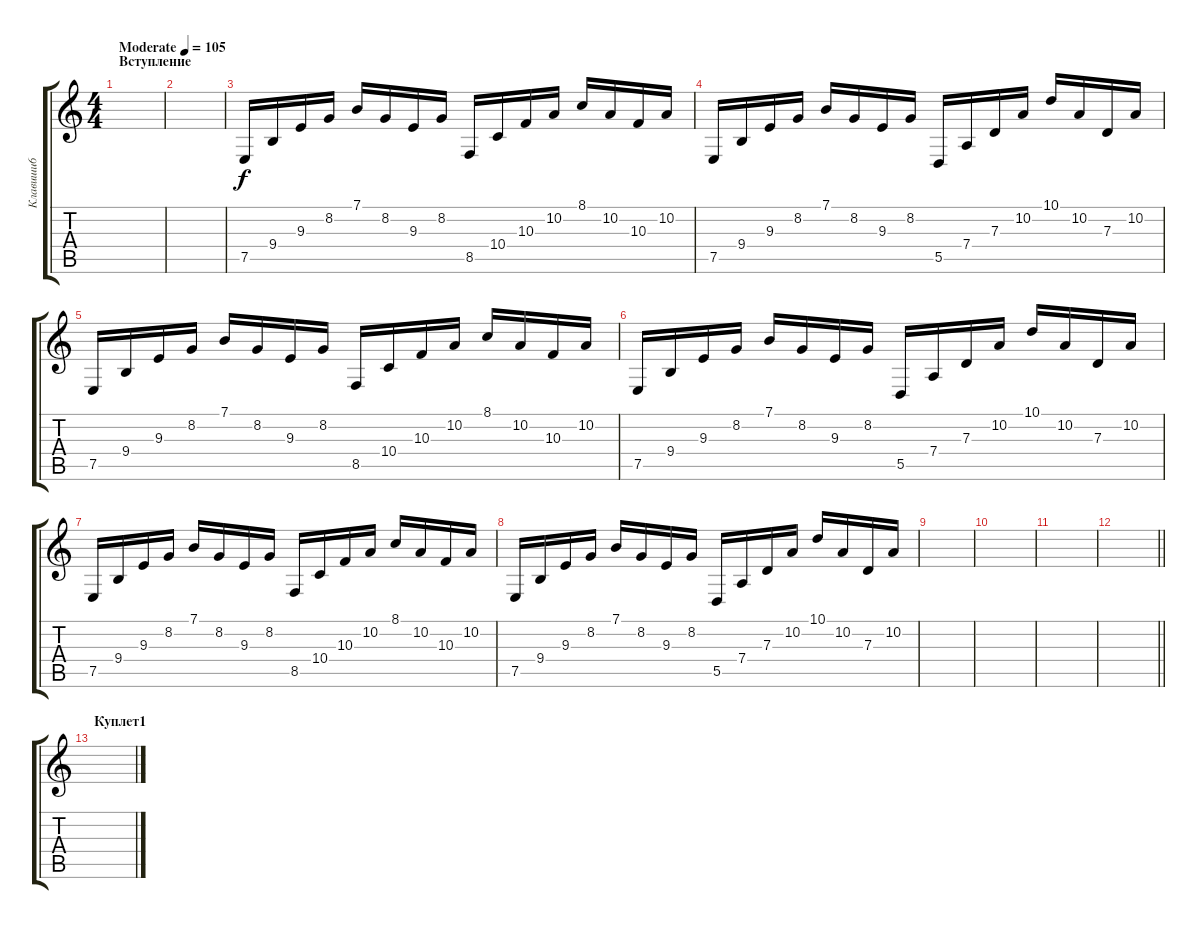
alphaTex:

\track ("Клавиши6" "Клавиши6") {instrument musicbox}
\staff {score tabs}
\tuning (E4 B3 G3 D3 A2 E2) {hide}
\ts (4 4)
\section ("" "Вступление")
\tempo (105 "Moderate")
\clef g2
\ks c
|
|
7.5.16 9.4.16 9.3.16 8.2.16 7.1.16 8.2.16 9.3.16 8.2.16 8.5.16 10.4.16 10.3.16 10.2.16 8.1.16 10.2.16 10.3.16 10.2.16 |
7.5.16 9.4.16 9.3.16 8.2.16 7.1.16 8.2.16 9.3.16 8.2.16 5.5.16 7.4.16 7.3.16 10.2.16 10.1.16 10.2.16 7.3.16 10.2.16 |
7.5.16 9.4.16 9.3.16 8.2.16 7.1.16 8.2.16 9.3.16 8.2.16 8.5.16 10.4.16 10.3.16 10.2.16 8.1.16 10.2.16 10.3.16 10.2.16 |
7.5.16 9.4.16 9.3.16 8.2.16 7.1.16 8.2.16 9.3.16 8.2.16 5.5.16 7.4.16 7.3.16 10.2.16 10.1.16 10.2.16 7.3.16 10.2.16 |
7.5.16 9.4.16 9.3.16 8.2.16 7.1.16 8.2.16 9.3.16 8.2.16 8.5.16 10.4.16 10.3.16 10.2.16 8.1.16 10.2.16 10.3.16 10.2.16 |
7.5.16 9.4.16 9.3.16 8.2.16 7.1.16 8.2.16 9.3.16 8.2.16 5.5.16 7.4.16 7.3.16 10.2.16 10.1.16 10.2.16 7.3.16 10.2.16 |
|
|
|
\barLineRight lightlight
|
\section ("" "Куплет1")
